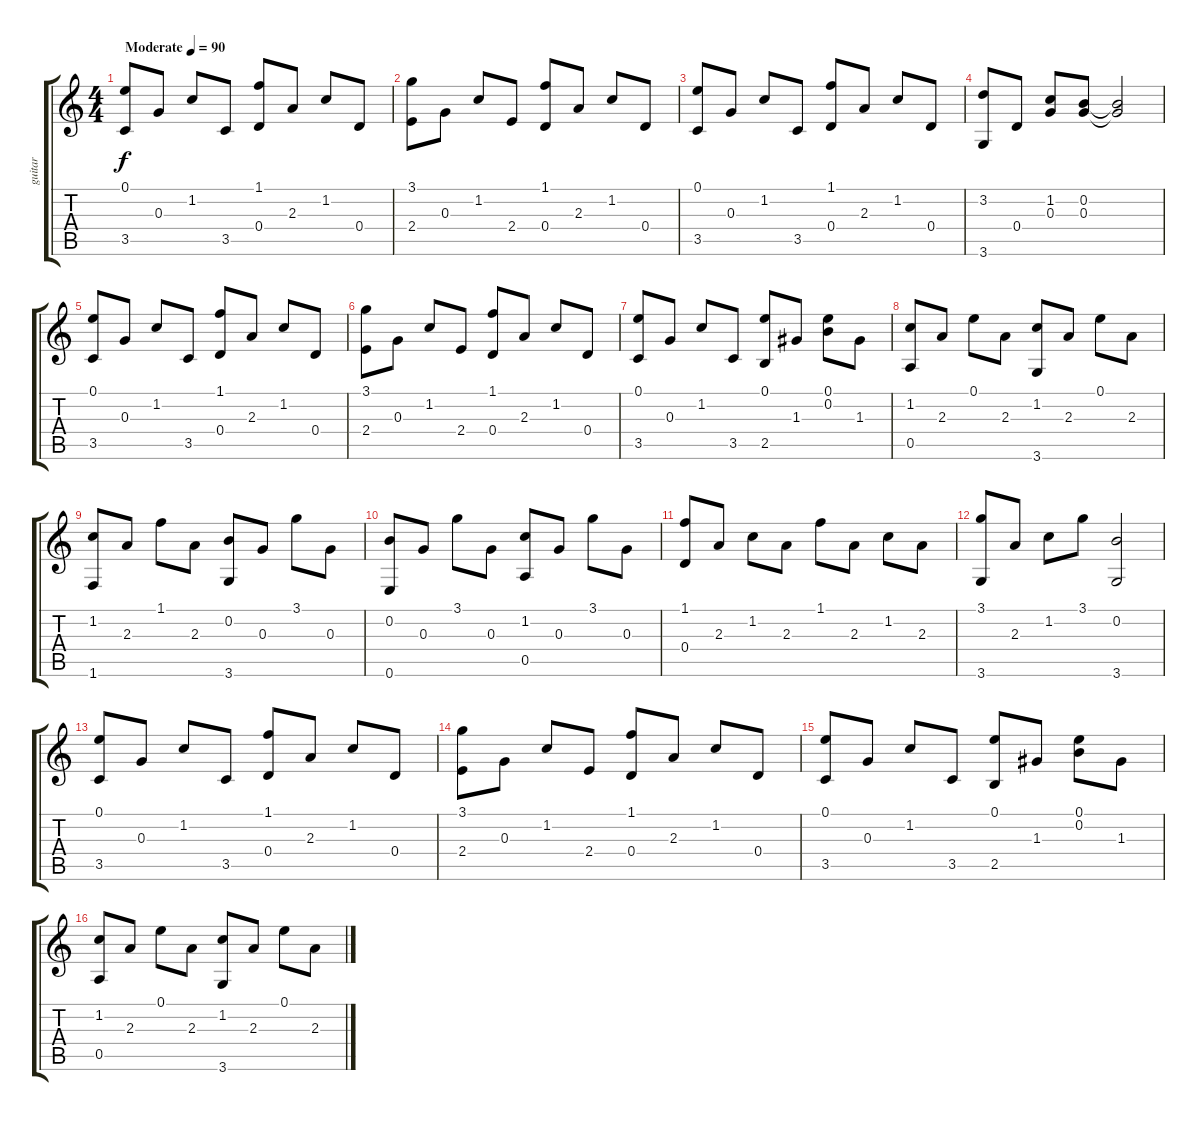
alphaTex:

\track ("guitar" "guitar") {instrument acousticguitarsteel}
\staff {score tabs}
\tuning (E4 B3 G3 D3 A2 E2) {hide}
\ts (4 4)
\tempo (90 "Moderate")
\clef g2
\ks c
(0.1 3.5).8{dy f instrument acousticguitarsteel} 0.3.8 1.2.8 3.5.8 (1.1 0.4).8 2.3.8 1.2.8 0.4.8 |
(3.1 2.4).8 0.3.8 1.2.8 2.4.8 (1.1 0.4).8 2.3.8 1.2.8 0.4.8 |
(0.1 3.5).8 0.3.8 1.2.8 3.5.8 (1.1 0.4).8 2.3.8 1.2.8 0.4.8 |
(3.2 3.6).8 0.4.8 (1.2 0.3).8 (0.2 0.3).8 (0.2{t} 0.3{t}).2 |
(0.1 3.5).8 0.3.8 1.2.8 3.5.8 (1.1 0.4).8 2.3.8 1.2.8 0.4.8 |
(3.1 2.4).8 0.3.8 1.2.8 2.4.8 (1.1 0.4).8 2.3.8 1.2.8 0.4.8 |
(0.1 3.5).8 0.3.8 1.2.8 3.5.8 (0.1 2.5).8 1.3.8 (0.1 0.2).8 1.3.8 |
(1.2 0.5).8 2.3.8 0.1.8 2.3.8 (1.2 3.6).8 2.3.8 0.1.8 2.3.8 |
(1.2 1.6).8 2.3.8 1.1.8 2.3.8 (0.2 3.6).8 0.3.8 3.1.8 0.3.8 |
(0.2 0.6).8 0.3.8 3.1.8 0.3.8 (1.2 0.5).8 0.3.8 3.1.8 0.3.8 |
(1.1 0.4).8 2.3.8 1.2.8 2.3.8 1.1.8 2.3.8 1.2.8 2.3.8 |
(3.1 3.6).8 2.3.8 1.2.8 3.1.8 (0.2 3.6).2 |
(0.1 3.5).8 0.3.8 1.2.8 3.5.8 (1.1 0.4).8 2.3.8 1.2.8 0.4.8 |
(3.1 2.4).8 0.3.8 1.2.8 2.4.8 (1.1 0.4).8 2.3.8 1.2.8 0.4.8 |
(0.1 3.5).8 0.3.8 1.2.8 3.5.8 (0.1 2.5).8 1.3.8 (0.1 0.2).8 1.3.8 |
(1.2 0.5).8 2.3.8 0.1.8 2.3.8 (1.2 3.6).8 2.3.8 0.1.8 2.3.8
